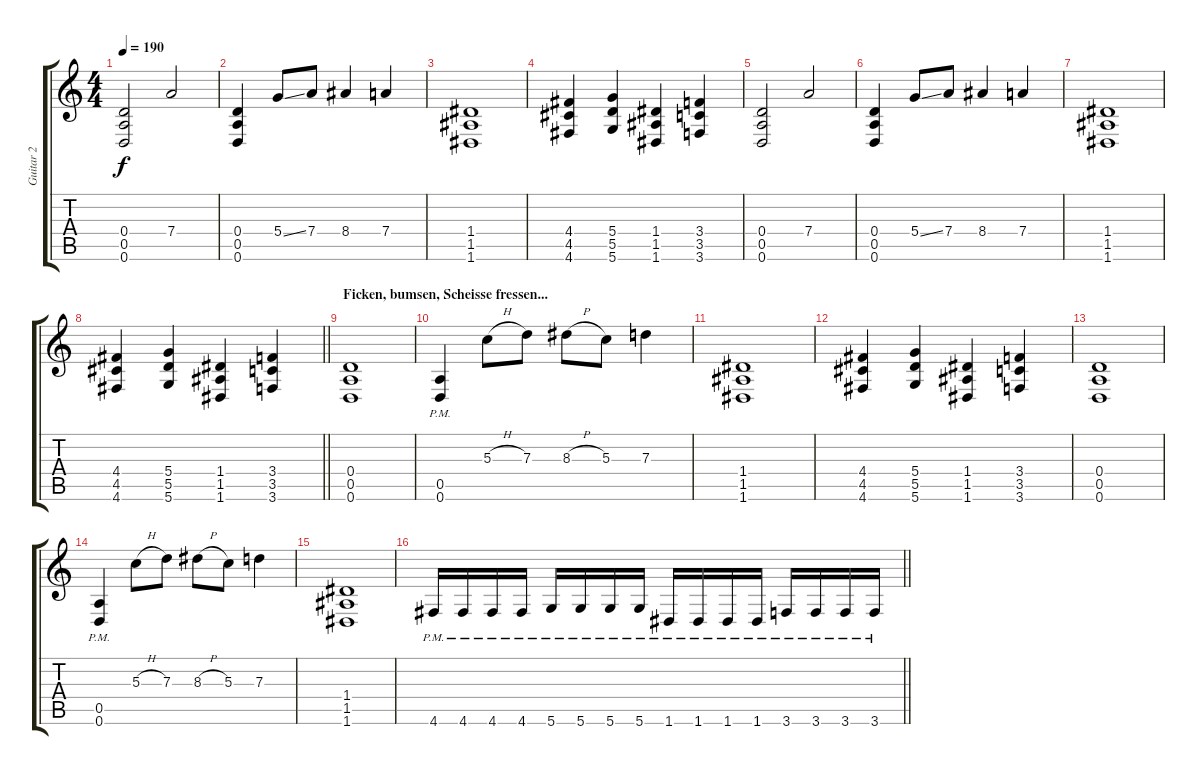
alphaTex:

\track ("Guitar 2" "Guitar 2") {instrument distortionguitar}
\staff {score tabs}
\tuning (E4 B3 G3 D3 A2 D2) {hide}
\ts (4 4)
\tempo 190
\clef g2
\ks c
(0.4 0.5 0.6).2{dy f} 7.4.2 |
(0.4 0.5 0.6).4 5.4{ss}.8 7.4.8 8.4.4 7.4.4 |
(1.4 1.5 1.6).1 |
(4.4 4.5 4.6).4 (5.4 5.5 5.6).4 (1.4 1.5 1.6).4 (3.4 3.5 3.6).4 |
(0.4 0.5 0.6).2 7.4.2 |
(0.4 0.5 0.6).4 5.4{ss}.8 7.4.8 8.4.4 7.4.4 |
(1.4 1.5 1.6).1 |
\barLineRight lightlight
(4.4 4.5 4.6).4 (5.4 5.5 5.6).4 (1.4 1.5 1.6).4 (3.4 3.5 3.6).4 |
\section ("" "Ficken, bumsen, Scheisse fressen...")
(0.4 0.5 0.6).1 |
(0.5{pm} 0.6{pm}).4 5.3{h}.8 7.3.8 8.3{h}.8 5.3.8 7.3.4 |
(1.4 1.5 1.6).1 |
(4.4 4.5 4.6).4 (5.4 5.5 5.6).4 (1.4 1.5 1.6).4 (3.4 3.5 3.6).4 |
(0.4 0.5 0.6).1 |
(0.5{pm} 0.6{pm}).4 5.3{h}.8 7.3.8 8.3{h}.8 5.3.8 7.3.4 |
(1.4 1.5 1.6).1 |
\barLineRight lightlight
4.6{pm}.16 4.6{pm}.16 4.6{pm}.16 4.6{pm}.16 5.6{pm}.16 5.6{pm}.16 5.6{pm}.16 5.6{pm}.16 1.6{pm}.16 1.6{pm}.16 1.6{pm}.16 1.6{pm}.16 3.6{pm}.16 3.6{pm}.16 3.6{pm}.16 3.6{pm}.16
